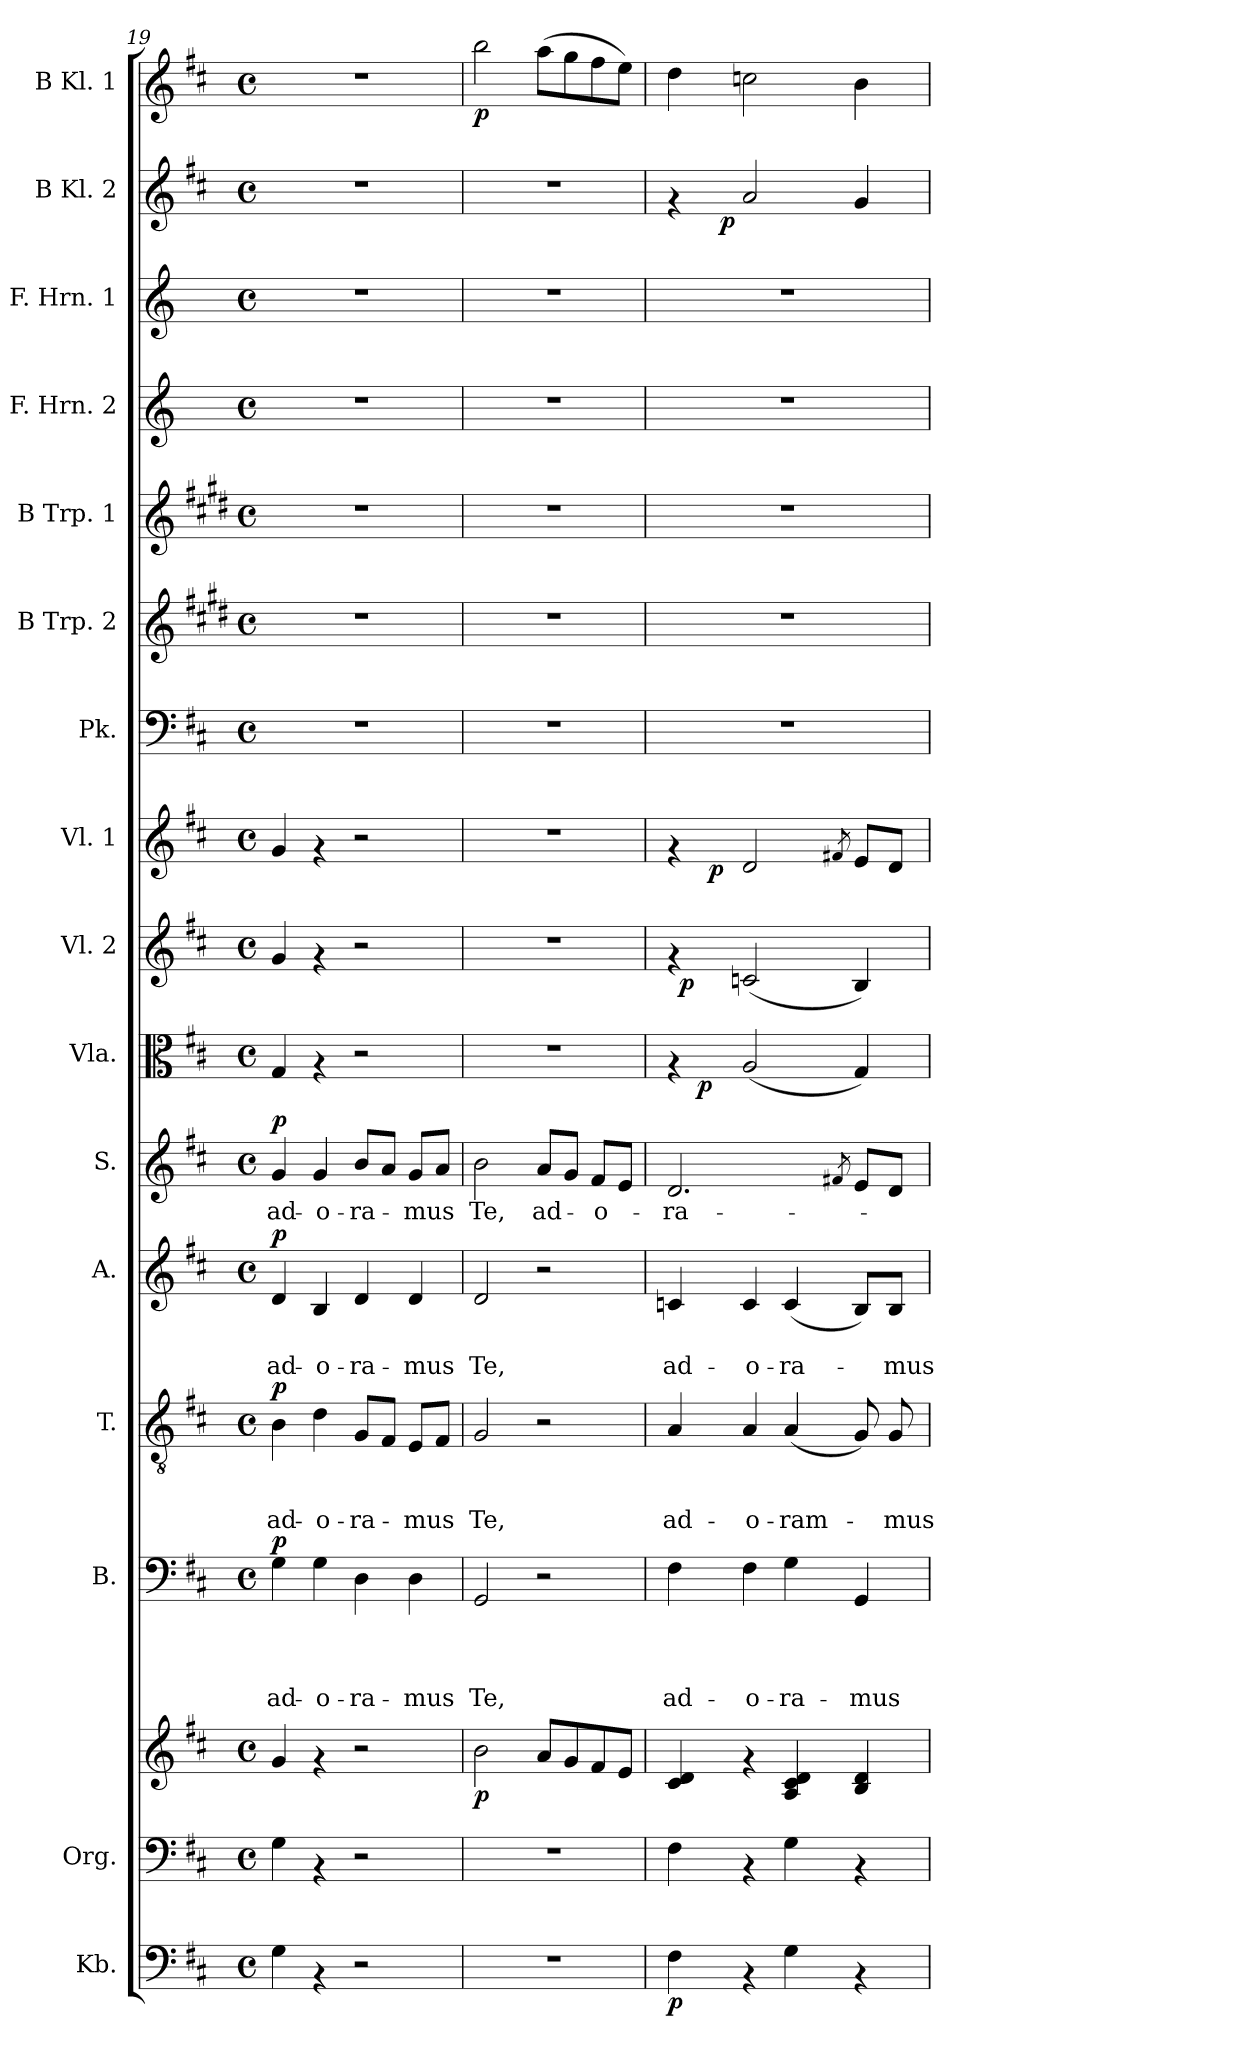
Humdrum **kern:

**kern	**dynam	**kern	**kern	**dynam	**kern	**text	**text	**text	**text	**dynam	**kern	**text	**text	**text	**dynam	**kern	**text	**text	**dynam	**kern	**text	**dynam	**kern	**dynam	**kern	**dynam	**kern	**dynam	**kern	**kern	**kern	**kern	**kern	**kern	**dynam	**kern	**dynam
*part16	*part16	*part15	*part15	*part15	*part14	*part14	*part14	*part14	*part14	*part14	*part13	*part13	*part13	*part13	*part13	*part12	*part12	*part12	*part12	*part11	*part11	*part11	*part10	*part10	*part9	*part9	*part8	*part8	*part7	*part6	*part5	*part4	*part3	*part2	*part2	*part1	*part1
*staff17	*staff17	*staff16	*staff15	*staff15/16	*staff14	*staff14	*staff14	*staff14	*staff14	*staff14	*staff13	*staff13	*staff13	*staff13	*staff13	*staff12	*staff12	*staff12	*staff12	*staff11	*staff11	*staff11	*staff10	*staff10	*staff9	*staff9	*staff8	*staff8	*staff7	*staff6	*staff5	*staff4	*staff3	*staff2	*staff2	*staff1	*staff1
*I"Kb.	*	*I"Org.	*	*	*I"B.	*	*	*	*	*	*I"T.	*	*	*	*	*I"A.	*	*	*	*I"S.	*	*	*I"Vla.	*	*I"Vl. 2	*	*I"Vl. 1	*	*I"Pk.	*I"B Trp. 2	*I"B Trp. 1	*I"F. Hrn. 2	*I"F. Hrn. 1	*I"B Kl. 2	*	*I"B Kl. 1	*
*I'Kb.	*	*	*	*	*I'B.	*	*	*	*	*	*I'T.	*	*	*	*	*I'A.	*	*	*	*I'S.	*	*	*I'Vla.	*	*I'Vl. 2	*	*I'Vl. 1	*	*I'Pk.	*I'B Trp. 2	*I'B Trp. 1	*I'F. Hrn. 2	*I'F. Hrn. 1	*I'B Kl. 2	*	*I'B Kl. 1	*
*clefF4	*	*clefF4	*clefG2	*	*clefF4	*	*	*	*	*	*clefGv2	*	*	*	*	*clefG2	*	*	*	*clefG2	*	*	*clefC3	*	*clefG2	*	*clefG2	*	*clefF4	*clefG2	*clefG2	*clefG2	*clefG2	*clefG2	*	*clefG2	*
*	*	*	*	*	*	*	*	*	*	*	*	*	*	*	*	*	*	*	*	*	*	*	*	*	*	*	*	*	*	*ITrd1c2	*ITrd1c2	*ITrd-1c-2	*ITrd-1c-2	*	*	*	*
*k[f#c#]	*	*k[f#c#]	*k[f#c#]	*	*k[f#c#]	*	*	*	*	*	*k[f#c#]	*	*	*	*	*k[f#c#]	*	*	*	*k[f#c#]	*	*	*k[f#c#]	*	*k[f#c#]	*	*k[f#c#]	*	*k[f#c#]	*k[f#c#]	*k[f#c#]	*k[f#c#]	*k[f#c#]	*k[f#c#]	*	*k[f#c#]	*
*D:	*	*D:	*D:	*	*D:	*	*	*	*	*	*D:	*	*	*	*	*D:	*	*	*	*D:	*	*	*D:	*	*D:	*	*D:	*	*D:	*D:	*D:	*D:	*D:	*D:	*	*D:	*
*M4/4	*	*M4/4	*M4/4	*	*M4/4	*	*	*	*	*	*M4/4	*	*	*	*	*M4/4	*	*	*	*M4/4	*	*	*M4/4	*	*M4/4	*	*M4/4	*	*M4/4	*M4/4	*M4/4	*M4/4	*M4/4	*M4/4	*	*M4/4	*
*met(c)	*	*met(c)	*met(c)	*	*met(c)	*	*	*	*	*	*met(c)	*	*	*	*	*met(c)	*	*	*	*met(c)	*	*	*met(c)	*	*met(c)	*	*met(c)	*	*met(c)	*met(c)	*met(c)	*met(c)	*met(c)	*met(c)	*	*met(c)	*
=19	=19	=19	=19	=19	=19	=19	=19	=19	=19	=19	=19	=19	=19	=19	=19	=19	=19	=19	=19	=19	=19	=19	=19	=19	=19	=19	=19	=19	=19	=19	=19	=19	=19	=19	=19	=19	=19
!	!	!	!	!	!	!	!	!	!LO:LY:b	!LO:DY:a	!	!	!	!LO:LY:b	!LO:DY:a	!	!	!LO:LY:b	!LO:DY:a	!	!LO:LY:b	!LO:DY:a	!	!	!	!	!	!	!	!	!	!	!	!	!	!	!
4G\	.	4G\	4g/	.	4G\	.	.	.	ad-	p	4B\	.	.	ad-	p	4d/	.	ad-	p	4g/	ad-	p	4G/	.	4g/	.	4g/	.	1r	1r	1r	1r	1r	1r	.	1r	.
!	!	!	!	!	!	!	!	!	!LO:LY:b	!	!	!	!	!LO:LY:b	!	!	!	!LO:LY:b	!	!	!LO:LY:b	!	!	!	!	!	!	!	!	!	!	!	!	!	!	!	!
4rAA	.	4rAA	4rf	.	4G\	.	.	.	-o-	.	4d\	.	.	-o-	.	4B/	.	-o-	.	4g/	-o-	.	4rG	.	4rf	.	4rf	.	.	.	.	.	.	.	.	.	.
!	!	!	!	!	!	!	!	!	!LO:LY:b	!	!	!	!	!LO:LY:b	!	!	!	!LO:LY:b	!	!	!LO:LY:b	!	!	!	!	!	!	!	!	!	!	!	!	!	!	!	!
2r	.	2r	2r	.	4D\	.	.	.	-ra-	.	8G/L	.	.	-ra-	.	4d/	.	-ra-	.	8b/L	-ra-	.	2r	.	2r	.	2r	.	.	.	.	.	.	.	.	.	.
.	.	.	.	.	.	.	.	.	.	.	8F#/J	.	.	.	.	.	.	.	.	8a/J	.	.	.	.	.	.	.	.	.	.	.	.	.	.	.	.	.
!	!	!	!	!	!	!	!	!	!LO:LY:b	!	!	!	!	!LO:LY:b	!	!	!	!LO:LY:b	!	!	!LO:LY:b	!	!	!	!	!	!	!	!	!	!	!	!	!	!	!	!
.	.	.	.	.	4D\	.	.	.	-mus	.	8E/L	.	.	-mus	.	4d/	.	-mus	.	8g/L	-mus	.	.	.	.	.	.	.	.	.	.	.	.	.	.	.	.
.	.	.	.	.	.	.	.	.	.	.	8F#/J	.	.	.	.	.	.	.	.	8a/J	.	.	.	.	.	.	.	.	.	.	.	.	.	.	.	.	.
=20	=20	=20	=20	=20	=20	=20	=20	=20	=20	=20	=20	=20	=20	=20	=20	=20	=20	=20	=20	=20	=20	=20	=20	=20	=20	=20	=20	=20	=20	=20	=20	=20	=20	=20	=20	=20	=20
!	!	!	!	!LO:DY:b	!	!	!	!	!LO:LY:b	!	!	!	!	!LO:LY:b	!	!	!	!LO:LY:b	!	!	!LO:LY:b	!	!	!	!	!	!	!	!	!	!	!	!	!	!	!	!LO:DY:b
1r	.	1r	2b\	p	2GG/	.	.	.	Te,	.	2G/	.	.	Te,	.	2d/	.	Te,	.	2b\	Te,	.	1r	.	1r	.	1r	.	1r	1r	1r	1r	1r	1r	.	2bb\	p
!	!	!	!	!	!	!	!	!	!	!	!	!	!	!	!	!	!	!	!	!	!LO:LY:b	!	!	!	!	!	!	!	!	!	!	!	!	!	!	!	!
.	.	.	8a/L	.	2r	.	.	.	.	.	2r	.	.	.	.	2r	.	.	.	8a/L	ad-	.	.	.	.	.	.	.	.	.	.	.	.	.	.	(>8aa\L	.
.	.	.	8g/	.	.	.	.	.	.	.	.	.	.	.	.	.	.	.	.	8g/J	.	.	.	.	.	.	.	.	.	.	.	.	.	.	.	8gg\	.
!	!	!	!	!	!	!	!	!	!	!	!	!	!	!	!	!	!	!	!	!	!LO:LY:b	!	!	!	!	!	!	!	!	!	!	!	!	!	!	!	!
.	.	.	8f#/	.	.	.	.	.	.	.	.	.	.	.	.	.	.	.	.	8f#/L	-o-	.	.	.	.	.	.	.	.	.	.	.	.	.	.	8ff#\	.
.	.	.	8e/J	.	.	.	.	.	.	.	.	.	.	.	.	.	.	.	.	8e/J	.	.	.	.	.	.	.	.	.	.	.	.	.	.	.	8ee\J)	.
=21	=21	=21	=21	=21	=21	=21	=21	=21	=21	=21	=21	=21	=21	=21	=21	=21	=21	=21	=21	=21	=21	=21	=21	=21	=21	=21	=21	=21	=21	=21	=21	=21	=21	=21	=21	=21	=21
!	!LO:DY:b	!	!	!	!	!	!	!	!LO:LY:b	!	!	!	!	!LO:LY:b	!	!	!	!LO:LY:b	!	!	!LO:LY:b	!	!	!	!	!	!	!	!	!	!	!	!	!	!	!	!
*	*	*	*	*	*	*	*	*	*	*	*	*	*	*	*	*	*	*	*	*	*	*	*^	*	*^	*	*^	*	*	*	*	*	*	*^	*	*	*
4F#\	p	4F#\	4c#/ 4d/	.	4F#\	.	.	.	ad-	.	4A/	.	.	ad-	.	4cn/	.	ad-	.	2.d/	-ra-	.	4rG	16.ryy	.	4rf	32ryy	.	4rf	8ryy	.	1r	1r	1r	1r	1r	4rf	8ryy	.	4dd\	.
!	!	!	!	!	!	!	!	!	!	!	!	!	!	!	!	!	!	!	!	!	!	!	!	!	!	!	!	!LO:DY:b	!	!	!	!	!	!	!	!	!	!	!	!	!
.	.	.	.	.	.	.	.	.	.	.	.	.	.	.	.	.	.	.	.	.	.	.	.	.	.	.	2ryy	p	.	.	.	.	.	.	.	.	.	.	.	.	.
!	!	!	!	!	!	!	!	!	!	!	!	!	!	!	!	!	!	!	!	!	!	!	!	!	!LO:DY:b	!	!	!	!	!	!	!	!	!	!	!	!	!	!	!	!
.	.	.	.	.	.	.	.	.	.	.	.	.	.	.	.	.	.	.	.	.	.	.	.	2ryy	p	.	.	.	.	.	.	.	.	.	.	.	.	.	.	.	.
!	!	!	!	!	!	!	!	!	!	!	!	!	!	!	!	!	!	!	!	!	!	!	!	!	!	!	!	!	!	!	!LO:DY:b	!	!	!	!	!	!	!	!	!	!
.	.	.	.	.	.	.	.	.	.	.	.	.	.	.	.	.	.	.	.	.	.	.	.	.	.	.	.	.	.	2..ryy	p	.	.	.	.	.	.	32ryy	.	.	.
!	!	!	!	!	!	!	!	!	!	!	!	!	!	!	!	!	!	!	!	!	!	!	!	!	!	!	!	!	!	!	!	!	!	!	!	!	!	!	!LO:DY:b	!	!
.	.	.	.	.	.	.	.	.	.	.	.	.	.	.	.	.	.	.	.	.	.	.	.	.	.	.	.	.	.	.	.	.	.	.	.	.	.	2ryy	p	.	.
!	!	!	!	!	!	!	!	!	!LO:LY:b	!	!	!	!	!LO:LY:b	!	!	!	!LO:LY:b	!	!	!	!	!	!	!	!	!	!	!	!	!	!	!	!	!	!	!	!	!	!	!
4rAA	.	4rAA	4rf	.	4F#\	.	.	.	-o-	.	4A/	.	.	-o-	.	4c/	.	-o-	.	.	.	.	(<2A/	.	.	(<2cn/	.	.	2d/	.	.	.	.	.	.	.	2a/	.	.	2ccn\	.
!	!	!	!	!	!	!	!	!	!LO:LY:b	!	!	!	!	!LO:LY:b	!	!	!	!LO:LY:b	!	!	!	!	!	!	!	!	!	!	!	!	!	!	!	!	!	!	!	!	!	!	!
4G\	.	4G\	4A/ 4c#/ 4d/	.	4G\	.	.	.	-ra-	.	(<4A/	.	.	-ram-	.	(<4c/	.	-ra-	.	.	.	.	.	.	.	.	.	.	.	.	.	.	.	.	.	.	.	.	.	.	.
.	.	.	.	.	.	.	.	.	.	.	.	.	.	.	.	.	.	.	.	.	.	.	.	.	.	.	4...ryy	.	.	.	.	.	.	.	.	.	.	.	.	.	.
.	.	.	.	.	.	.	.	.	.	.	.	.	.	.	.	.	.	.	.	.	.	.	.	4ryy	.	.	.	.	.	.	.	.	.	.	.	.	.	.	.	.	.
.	.	.	.	.	.	.	.	.	.	.	.	.	.	.	.	.	.	.	.	.	.	.	.	.	.	.	.	.	.	.	.	.	.	.	.	.	.	4ryy	.	.	.
.	.	.	.	.	.	.	.	.	.	.	.	.	.	.	.	.	.	.	.	8qf#X/	.	.	.	.	.	.	.	.	8qf#X/	.	.	.	.	.	.	.	.	.	.	.	.
!	!	!	!	!	!	!	!	!	!LO:LY:b	!	!	!	!	!	!	!	!	!	!	!	!	!	!	!	!	!	!	!	!	!	!	!	!	!	!	!	!	!	!	!	!
4rAA	.	4rAA	4B/ 4d/	.	4GG/	.	.	.	-mus	.	8G/)	.	.	.	.	8B/L)	.	.	.	8e/L	.	.	4G/)	.	.	4B/)	.	.	8e/L	.	.	.	.	.	.	.	4g/	.	.	4b\	.
.	.	.	.	.	.	.	.	.	.	.	.	.	.	.	.	.	.	.	.	.	.	.	.	8ryy	.	.	.	.	.	.	.	.	.	.	.	.	.	.	.	.	.
!	!	!	!	!	!	!	!	!	!	!	!	!	!	!LO:LY:b	!	!	!	!LO:LY:b	!	!	!	!	!	!	!	!	!	!	!	!	!	!	!	!	!	!	!	!	!	!	!
.	.	.	.	.	.	.	.	.	.	.	8G/	.	.	-mus	.	8B/J	.	-mus-	.	8d/J	.	.	.	.	.	.	.	.	8d/J	.	.	.	.	.	.	.	.	.	.	.	.
.	.	.	.	.	.	.	.	.	.	.	.	.	.	.	.	.	.	.	.	.	.	.	.	.	.	.	.	.	.	.	.	.	.	.	.	.	.	16.ryy	.	.	.
.	.	.	.	.	.	.	.	.	.	.	.	.	.	.	.	.	.	.	.	.	.	.	.	32ryy	.	.	.	.	.	.	.	.	.	.	.	.	.	.	.	.	.
*	*	*	*	*	*	*	*	*	*	*	*	*	*	*	*	*	*	*	*	*	*	*	*v	*v	*	*	*	*	*v	*v	*	*	*	*	*	*	*v	*v	*	*	*
*	*	*	*	*	*	*	*	*	*	*	*	*	*	*	*	*	*	*	*	*	*	*	*	*	*v	*v	*	*	*	*	*	*	*	*	*	*	*	*
=	=	=	=	=	=	=	=	=	=	=	=	=	=	=	=	=	=	=	=	=	=	=	=	=	=	=	=	=	=	=	=	=	=	=	=	=	=
*-	*-	*-	*-	*-	*-	*-	*-	*-	*-	*-	*-	*-	*-	*-	*-	*-	*-	*-	*-	*-	*-	*-	*-	*-	*-	*-	*-	*-	*-	*-	*-	*-	*-	*-	*-	*-	*-
